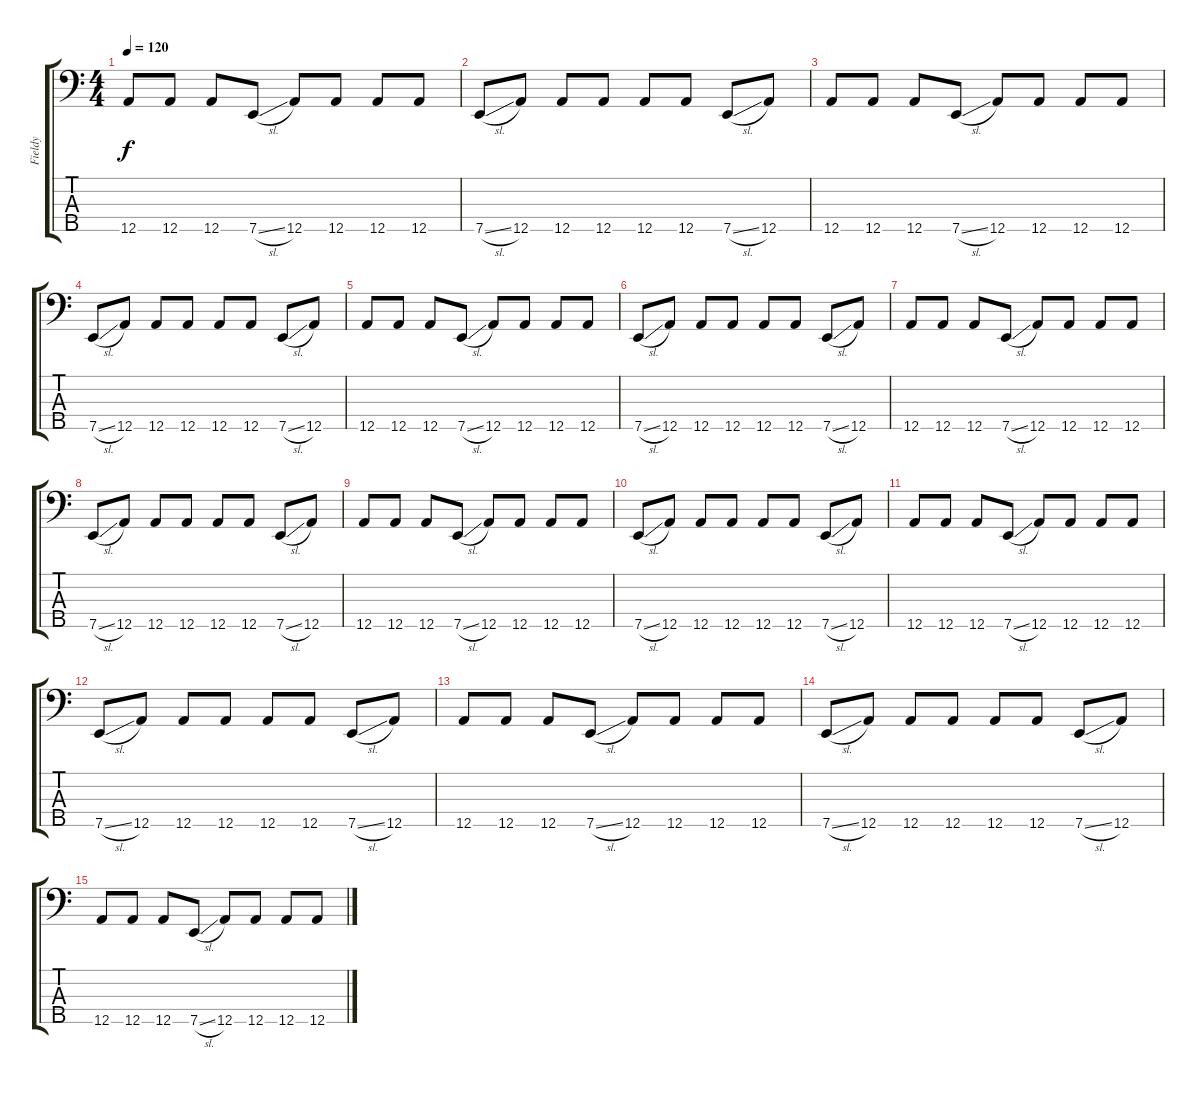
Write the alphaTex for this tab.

\track ("Fieldy" "Fieldy") {instrument slapbass1}
\staff {score tabs}
\tuning (F2 C2 G1 D1 A0) {hide}
\ts (4 4)
\tempo 120
\clef f4
\ks c
12.5.8{dy f} 12.5.8 12.5.8 7.5{sl}.8 12.5.8 12.5.8 12.5.8 12.5.8 |
7.5{sl}.8 12.5.8 12.5.8 12.5.8 12.5.8 12.5.8 7.5{sl}.8 12.5.8 |
12.5.8 12.5.8 12.5.8 7.5{sl}.8 12.5.8 12.5.8 12.5.8 12.5.8 |
7.5{sl}.8 12.5.8 12.5.8 12.5.8 12.5.8 12.5.8 7.5{sl}.8 12.5.8 |
12.5.8 12.5.8 12.5.8 7.5{sl}.8 12.5.8 12.5.8 12.5.8 12.5.8 |
7.5{sl}.8 12.5.8 12.5.8 12.5.8 12.5.8 12.5.8 7.5{sl}.8 12.5.8 |
12.5.8 12.5.8 12.5.8 7.5{sl}.8 12.5.8 12.5.8 12.5.8 12.5.8 |
7.5{sl}.8 12.5.8 12.5.8 12.5.8 12.5.8 12.5.8 7.5{sl}.8 12.5.8 |
12.5.8 12.5.8 12.5.8 7.5{sl}.8 12.5.8 12.5.8 12.5.8 12.5.8 |
7.5{sl}.8 12.5.8 12.5.8 12.5.8 12.5.8 12.5.8 7.5{sl}.8 12.5.8 |
12.5.8 12.5.8 12.5.8 7.5{sl}.8 12.5.8 12.5.8 12.5.8 12.5.8 |
7.5{sl}.8 12.5.8 12.5.8 12.5.8 12.5.8 12.5.8 7.5{sl}.8 12.5.8 |
12.5.8 12.5.8 12.5.8 7.5{sl}.8 12.5.8 12.5.8 12.5.8 12.5.8 |
7.5{sl}.8 12.5.8 12.5.8 12.5.8 12.5.8 12.5.8 7.5{sl}.8 12.5.8 |
12.5.8 12.5.8 12.5.8 7.5{sl}.8 12.5.8 12.5.8 12.5.8 12.5.8
